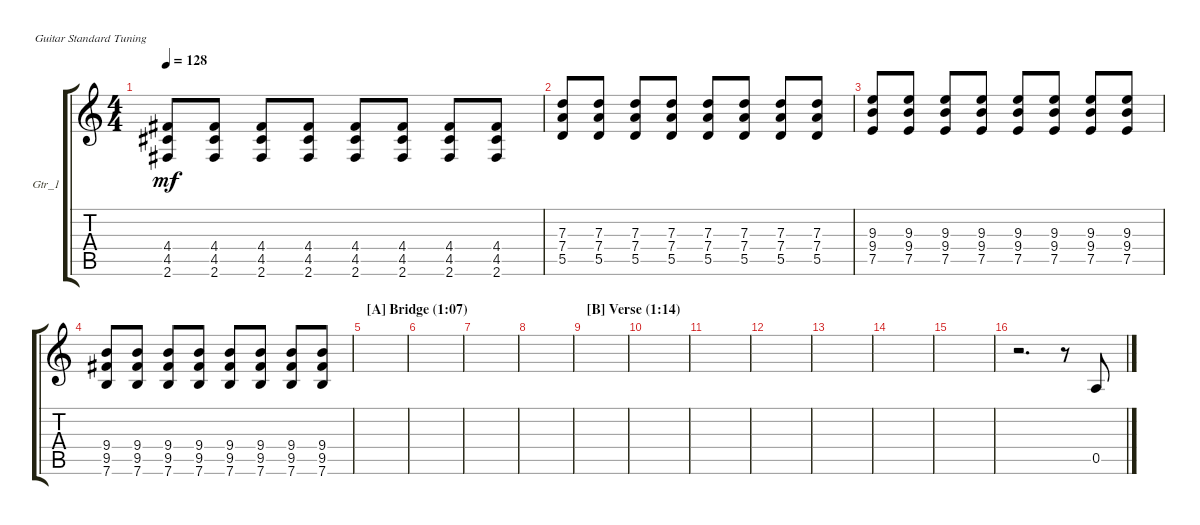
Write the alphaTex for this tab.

\defaultSystemsLayout 4
\bracketExtendMode groupsimilarinstruments
\firstSystemTrackNameOrientation horizontal
\otherSystemsTrackNameOrientation horizontal
\track ("Gtr_1" "Gtr_1") {instrument distortionguitar}
\staff {score tabs}
\tuning (E4 B3 G3 D3 A2 E2)
\ts (4 4)
\tempo 128
\clef g2
\ks c
(4.4 4.5 2.6).8{dy mf} (4.4 4.5 2.6).8 (4.4 4.5 2.6).8 (4.4 4.5 2.6).8 (4.4 4.5 2.6).8 (4.4 4.5 2.6).8 (4.4 4.5 2.6).8 (4.4 4.5 2.6).8 |
(5.5 7.4 7.3).8 (5.5 7.4 7.3).8 (5.5 7.4 7.3).8 (5.5 7.4 7.3).8 (5.5 7.4 7.3).8 (5.5 7.4 7.3).8 (5.5 7.4 7.3).8 (5.5 7.4 7.3).8 |
(7.5 9.4 9.3).8 (7.5 9.4 9.3).8 (7.5 9.4 9.3).8 (7.5 9.4 9.3).8 (7.5 9.4 9.3).8 (7.5 9.4 9.3).8 (7.5 9.4 9.3).8 (7.5 9.4 9.3).8 |
(7.6 9.5 9.4).8 (7.6 9.5 9.4).8 (7.6 9.5 9.4).8 (7.6 9.5 9.4).8 (7.6 9.5 9.4).8 (7.6 9.5 9.4).8 (7.6 9.5 9.4).8 (7.6 9.5 9.4).8 |
\section ("A" "Bridge (1:07)")
|
|
|
|
\section ("B" "Verse (1:14)")
|
|
|
|
|
|
|
r.2{d} r.8 0.5{sl}.8
